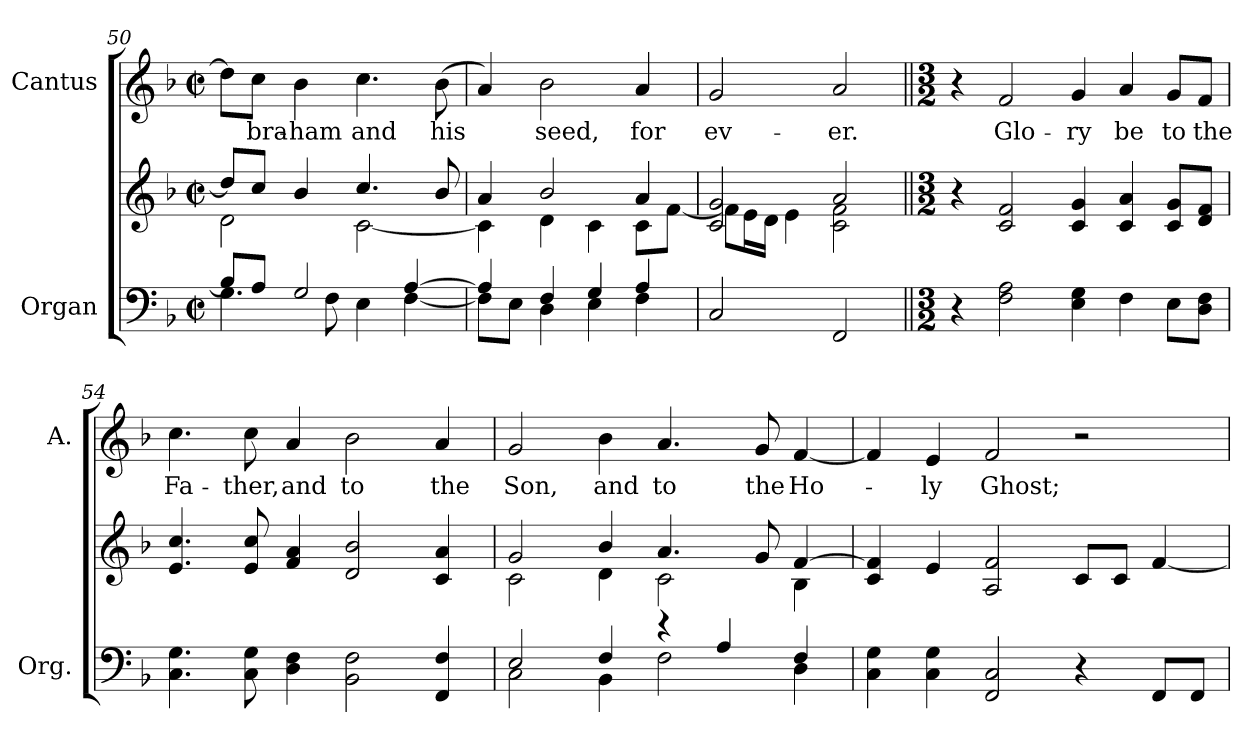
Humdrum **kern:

**kern	**kern	**kern	**text
*part2	*part2	*part1	*part1
*staff3	*staff2	*staff1	*staff1
*I"Organ	*	*I"Cantus	*
*I'Org.	*	*I'A.	*
*clefF4	*clefG2	*clefG2	*
*k[b-]	*k[b-]	*k[b-]	*
*F:	*F:	*F:	*
*M2/2	*M2/2	*M2/2	*
*met(c|)	*met(c|)	*met(c|)	*
=50	=50	=50	=50
*^	*^	*	*
8B-i/L]	4.Gi\	8ddi/L]	2di\	8ddi\L]	.
!	!	!	!	!	!LO:LY:b:color=#000000
8Ai/J	.	8cci/J	.	8cci\J	-bra-
!	!	!	!	!	!LO:LY:b:color=#000000
2Gi/	.	4b-i/	.	4b-i\	-ham
.	8Fi\	.	.	.	.
!	!	!	!	!	!LO:LY:b:color=#000000
.	4Ei\	4.cci/	[<2ci\	4.cci\	and
[>4Ai/	[<4Fi\	.	.	.	.
!	!	!	!	!	!LO:LY:b:color=#000000
.	.	8b-i/	.	(8b-i\	his
=51	=51	=51	=51	=51	=51
4Ai/]	8Fi\L]	4ai/	4ci\]	4ai/)	.
.	8Ei\J	.	.	.	.
!	!	!	!	!	!LO:LY:b:color=#000000
4Fi/	4Di\	2b-i/	4di\	2b-i\	seed,
4Gi/	4Ei\	.	4ci\	.	.
!	!	!	!	!	!LO:LY:b:color=#000000
4Ai/	4Fi\	4ai/	8ci\L	4ai/	for
.	.	.	[<8fi\J	.	.
*v	*v	*	*	*	*
!!LO:LB:g=z
=52	=52	=52	=52	=52
!	!	!	!	!LO:LY:b:color=#000000
2Ci/	2ci/ 2gi	8fi\L]	2gi/	ev-
.	.	16ei\L	.	.
.	.	16di\JJ	.	.
.	.	4ei\	.	.
!	!	!	!	!LO:LY:b:color=#000000
2FFi/	2ai/	2ci\ 2fi	2ai/	-er.
*	*v	*v	*	*
=53||	=53||	=53||	=53||
*M3/2	*M3/2	*M3/2	*
4r	4r	4r	.
!	!	!	!LO:LY:b:color=#000000
2Fi\ 2Ai	2ci/ 2fi	2fi/	Glo-
!	!	!	!LO:LY:b:color=#000000
4Ei\ 4Gi	4ci/ 4gi	4gi/	-ry
!	!	!	!LO:LY:b:color=#000000
4Fi\	4ci/ 4ai	4ai/	be
!	!	!	!LO:LY:b:color=#000000
8Ei\L	8ci/ 8giL	8gi/L	to
!	!	!	!LO:LY:b:color=#000000
8Di\ 8FiJ	8di/ 8fiJ	8fi/J	the
=54	=54	=54	=54
!	!	!	!LO:LY:b:color=#000000
4.Ci\ 4.Gi	4.ei/ 4.cci	4.cci\	Fa-
!	!	!	!LO:LY:b:color=#000000
8Ci\ 8Gi	8ei/ 8cci	8cci\	-ther,
!	!	!	!LO:LY:b:color=#000000
4Di\ 4Fi	4fi/ 4ai	4ai/	and
!	!	!	!LO:LY:b:color=#000000
2BB-i\ 2Fi	2di/ 2b-i	2b-i\	to
!	!	!	!LO:LY:b:color=#000000
4FFi/ 4Fi	4ci/ 4ai	4ai/	the
=55	=55	=55	=55
*^	*^	*	*
!	!	!	!	!	!LO:LY:b:color=#000000
2Ei/	2Ci\	2gi/	2ci\	2gi/	Son,
!	!	!	!	!	!LO:LY:b:color=#000000
4Fi/	4BB-i\	4b-i/	4di\	4b-i\	and
!	!	!	!	!	!LO:LY:b:color=#000000
4r	2Fi\	4.ai/	2ci\	4.ai/	to
4Ai/	.	.	.	.	.
!	!	!	!	!	!LO:LY:b:color=#000000
.	.	8gi/	.	8gi/	the
!	!	!	!	!	!LO:LY:b:color=#000000
4Fi/	4Di\	[>4fi/	4B-i\	[<4fi/	Ho-
*v	*v	*	*	*	*
*	*v	*v	*	*
!!LO:PB:g=z
=56	=56	=56	=56
4Ci\ 4Gi	4ci/ 4fi]	4fi/]	.
!	!	!	!LO:LY:b:color=#000000
4Ci\ 4Gi	4ei/	4ei/	-ly
!	!	!	!LO:LY:b:color=#000000
2FFi/ 2Ci	2Ai/ 2fi	2fi/	Ghost;
4r	8ci/L	2r	.
.	8ci/J	.	.
8FFi/L	[<4fi/	.	.
8FFi/J	.	.	.
=	=	=	=
*-	*-	*-	*-
